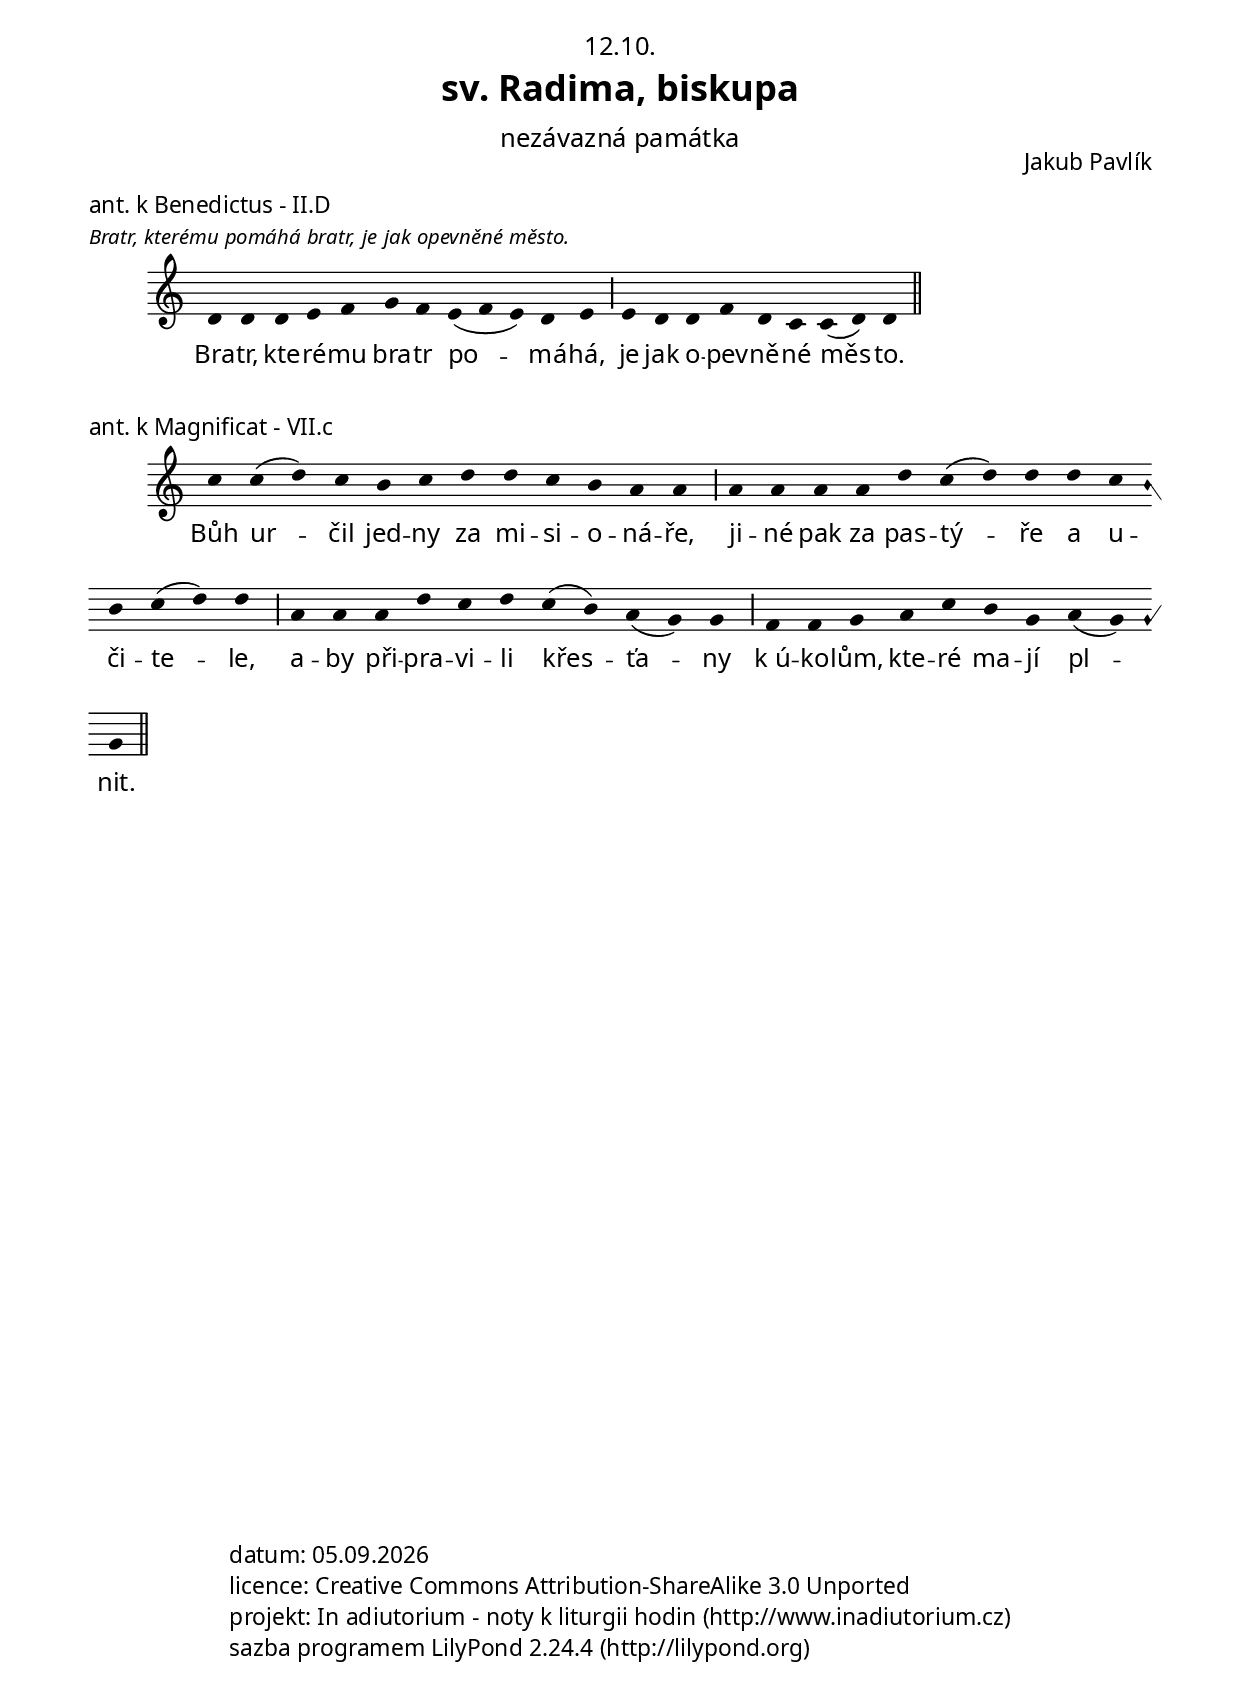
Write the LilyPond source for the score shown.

\version "2.17.0"

\include "../spolecne.ly"

\header {
  title = \markup\titleSvatek
            "sv. Radima, biskupa"
            "nezávazná památka"
            12.10.
  composer = "Jakub Pavlík"
}

\score {
  \relative c' {
    \choralniRezim
    d4 d d e f g f e( f e) d e \barMaior
    e d d f d c c( d) d \barFinalis
  }
  \addlyrics {
    Bra -- tr, kte -- ré -- mu bra -- tr po -- má -- há,
    je jak o -- pev -- ně -- né měs -- to.
  }
  \header {
    textus_approbatus = "Bratr, kterému pomáhá bratr, je jak opevněné město."
    quid = "ant. k Benedictus"
    modus = "II"
    differentia = "D"
    psalmus = ""
    id = ""
    piece = \markup {\sestavTitulekBezZalmu}
  }
}

\score {
  \relative c'' {
    \choralniRezim
    c4 c( d) c b c d d c b a a \barMaior
    a a a a d c( d) d d c b c( d) d \barMaior
    a a a d c d c( b) a( g) g \barMaior
    f f g a c b g a( g) g \barFinalis
  }
  \addlyrics {
    Bůh ur -- čil jed -- ny za mi -- si -- o -- ná -- ře,
    ji -- né pak za pas -- tý -- ře a u -- či -- te -- le,
    a -- by při -- pra -- vi -- li křes -- ťa -- ny
    k_ú -- ko -- lům,
    kte -- ré ma -- jí pl -- nit.
  }
  \header {
    quid = "ant. k Magnificat"
    modus = "VII"
    differentia = "c"
    psalmus = ""
    id = ""
    piece = \markup {\sestavTitulekBezZalmu}
  }
}